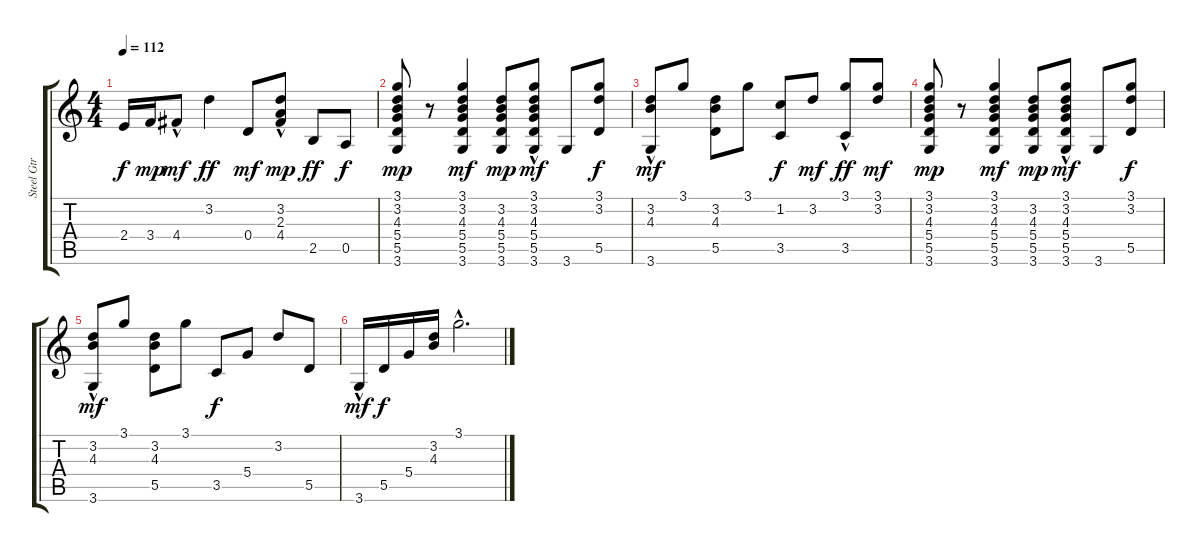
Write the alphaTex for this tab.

\track ("Steel Gtr" "Steel Gtr") {instrument acousticguitarsteel}
\staff {score tabs}
\tuning (E4 B3 G3 D3 A2 E2) {hide}
\ts (4 4)
\tempo 112
\clef g2
\ks c
2.4.16{dy f} 3.4.16{dy mp} 4.4{hac}.8{dy mf} 3.2.4{dy ff} 0.4.8{dy mf} (3.2 2.3{hac} 4.4{hac}).8{dy mp} 2.5.8{dy ff} 0.5.8{dy f} |
(3.1 3.2 4.3 5.4 5.5 3.6).8{dy mp} r.8 (3.1 3.2 4.3 5.4 5.5 3.6).4{dy mf} (3.2 4.3 5.4 5.5 3.6).8{dy mp} (3.1 3.2{hac} 4.3{hac} 5.4{hac} 5.5{hac} 3.6).8{dy mf} 3.6.8 (3.1 3.2 5.5).8{dy f} |
(3.2 4.3 3.6{hac}).8{dy mf} 3.1.8 (3.2 4.3 5.5).8 3.1.8 (1.2 3.5).8{dy f} 3.2.8{dy mf} (3.1 3.5{hac}).8{dy ff} (3.1 3.2).8{dy mf} |
(3.1 3.2 4.3 5.4 5.5 3.6).8{dy mp} r.8 (3.1 3.2 4.3 5.4 5.5 3.6).4{dy mf} (3.2 4.3 5.4 5.5 3.6).8{dy mp} (3.1 3.2{hac} 4.3{hac} 5.4{hac} 5.5{hac} 3.6).8{dy mf} 3.6.8 (3.1 3.2 5.5).8{dy f} |
(3.2 4.3 3.6{hac}).8{dy mf} 3.1.8 (3.2 4.3 5.5).8 3.1.8 3.5.8{dy f} 5.4.8 3.2.8 5.5.8 |
3.6{hac}.16{dy mf} 5.5.16{dy f} 5.4.16 (3.2 4.3).16 3.1{hac}.2{d}
